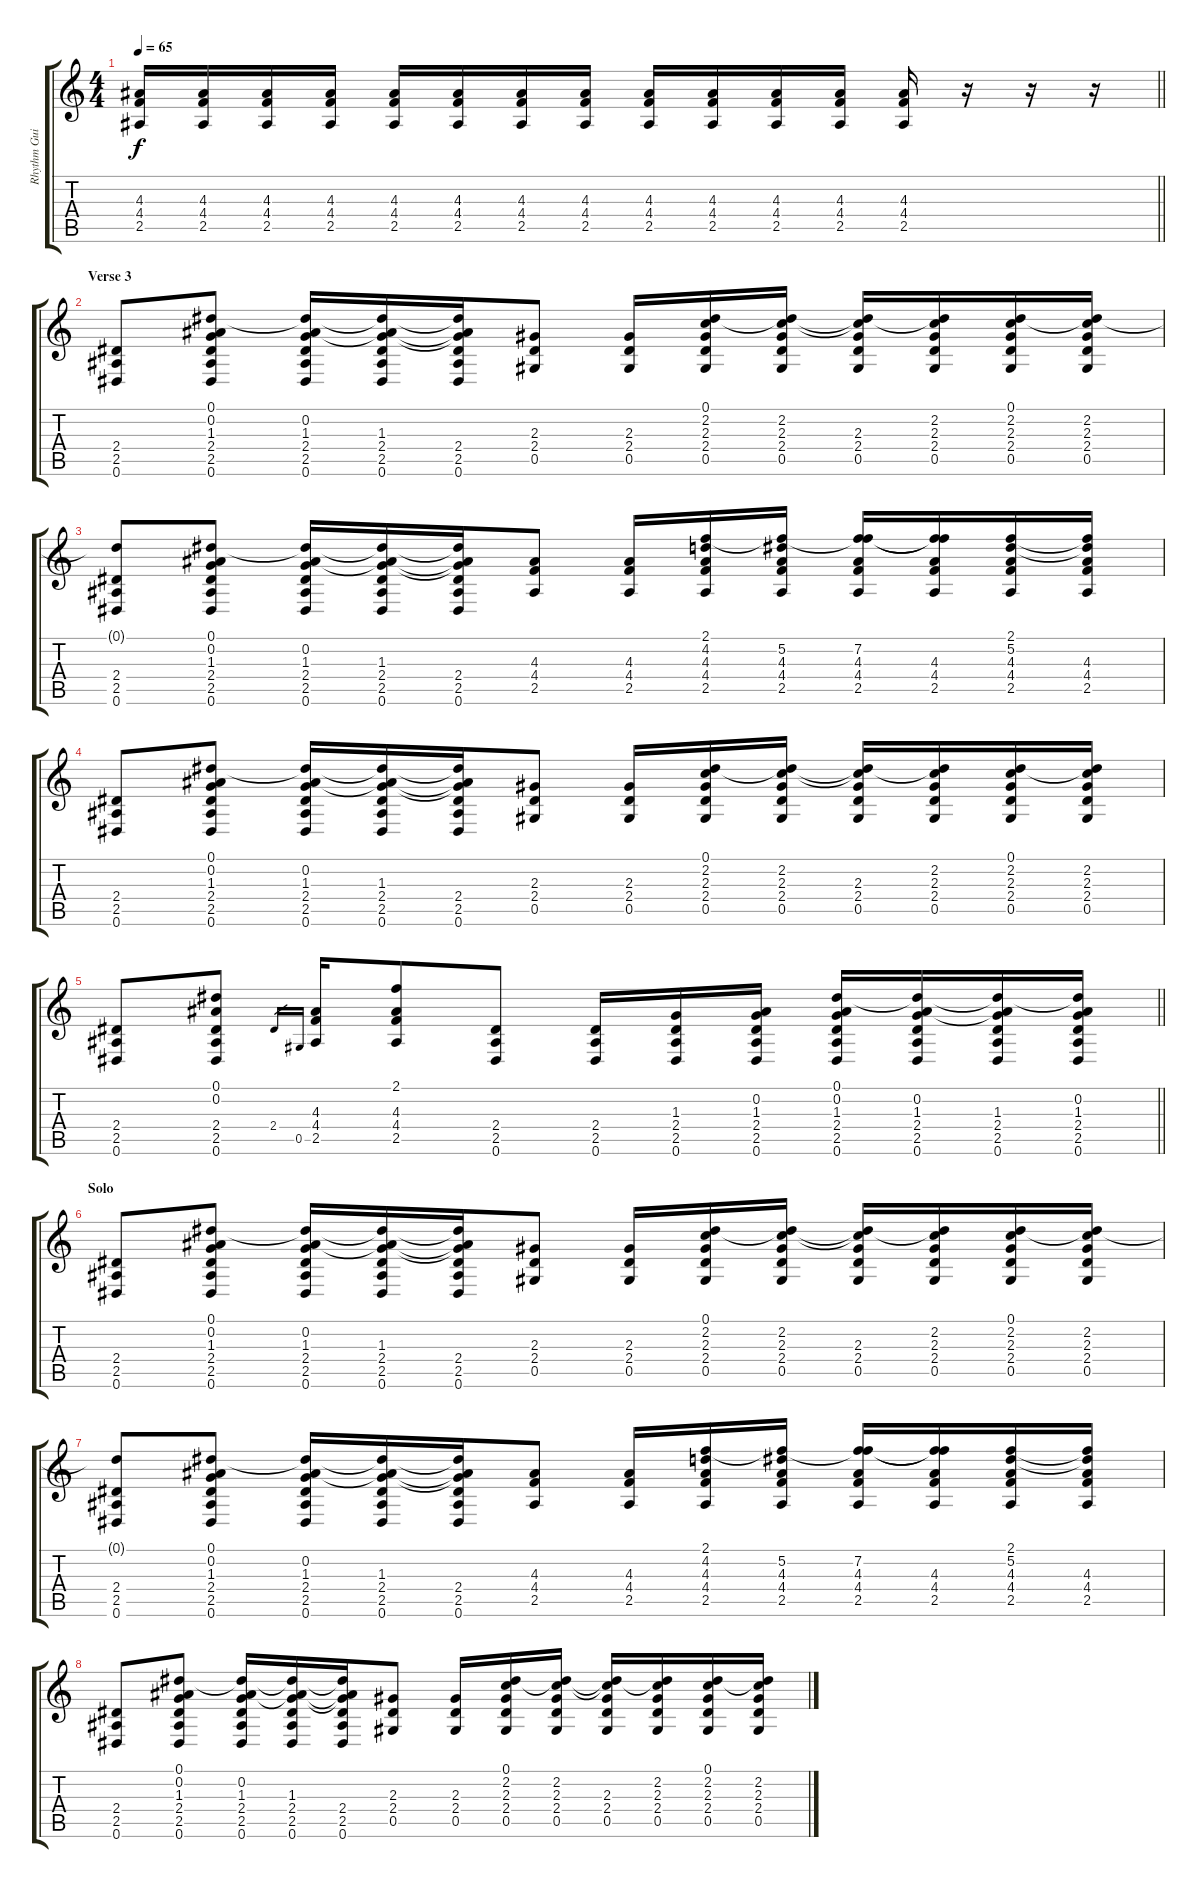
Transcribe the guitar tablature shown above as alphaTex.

\track ("Rhythm Guitar #1" "Rhythm Gui") {instrument overdrivenguitar}
\staff {score tabs}
\tuning (Eb4 Bb3 Gb3 Db3 Ab2 Eb2) {hide}
\ts (4 4)
\tempo 65
\clef g2
\barLineRight lightlight
\ks c
(4.3 4.4 2.5).16{dy f} (4.3 4.4 2.5).16 (4.3 4.4 2.5).16 (4.3 4.4 2.5).16 (4.3 4.4 2.5).16 (4.3 4.4 2.5).16 (4.3 4.4 2.5).16 (4.3 4.4 2.5).16 (4.3 4.4 2.5).16 (4.3 4.4 2.5).16 (4.3 4.4 2.5).16 (4.3 4.4 2.5).16 (4.3 4.4 2.5).16 r.16 r.16 r.16 |
\section ("" "Verse 3")
(2.4 2.5 0.6).8 (0.1 0.2 1.3 2.4 2.5 0.6).8 (0.1{t} 0.2 1.3 2.4 2.5 0.6).16 (0.1{t} 0.2{t} 1.3 2.4 2.5 0.6).16 (0.1{t} 0.2{t} 1.3{t} 2.4 2.5 0.6).16 (2.3 2.4 0.5).8 (2.3 2.4 0.5).16 (0.1 2.2 2.3 2.4 0.5).16 (0.1{t} 2.2 2.3 2.4 0.5).16 (0.1{t} 2.2{t} 2.3 2.4 0.5).16 (0.1{t} 2.2 2.3 2.4 0.5).16 (0.1 2.2 2.3 2.4 0.5).16 (0.1{t} 2.2 2.3 2.4 0.5).16 |
(0.1{t} 2.4 2.5 0.6).8 (0.1 0.2 1.3 2.4 2.5 0.6).8 (0.1{t} 0.2 1.3 2.4 2.5 0.6).16 (0.1{t} 0.2{t} 1.3 2.4 2.5 0.6).16 (0.1{t} 0.2{t} 1.3{t} 2.4 2.5 0.6).16 (4.3 4.4 2.5).8 (4.3 4.4 2.5).16 (2.1 4.2 4.3 4.4 2.5).16 (2.1{t} 5.2 4.3 4.4 2.5).16 (2.1{t} 7.2 4.3 4.4 2.5).16 (2.1{t} 7.2{t} 4.3 4.4 2.5).16 (2.1 5.2 4.3 4.4 2.5).16 (2.1{t} 5.2{t} 4.3 4.4 2.5).16 |
(2.4 2.5 0.6).8 (0.1 0.2 1.3 2.4 2.5 0.6).8 (0.1{t} 0.2 1.3 2.4 2.5 0.6).16 (0.1{t} 0.2{t} 1.3 2.4 2.5 0.6).16 (0.1{t} 0.2{t} 1.3{t} 2.4 2.5 0.6).16 (2.3 2.4 0.5).8 (2.3 2.4 0.5).16 (0.1 2.2 2.3 2.4 0.5).16 (0.1{t} 2.2 2.3 2.4 0.5).16 (0.1{t} 2.2{t} 2.3 2.4 0.5).16 (0.1{t} 2.2 2.3 2.4 0.5).16 (0.1 2.2 2.3 2.4 0.5).16 (0.1{t} 2.2 2.3 2.4 0.5).16 |
\barLineRight lightlight
(2.4 2.5 0.6).8 (0.1 0.2 2.4 2.5 0.6).8 2.4.16{gr} 0.5.16{gr} (4.3 4.4 2.5).16 (2.1 4.3 4.4 2.5).8 (2.4 2.5 0.6).8 (2.4 2.5 0.6).16 (1.3 2.4 2.5 0.6).16 (0.2 1.3 2.4 2.5 0.6).16 (0.1 0.2 1.3 2.4 2.5 0.6).16 (0.1{t} 0.2 1.3 2.4 2.5 0.6).16 (0.1{t} 0.2{t} 1.3 2.4 2.5 0.6).16 (0.1{t} 0.2 1.3 2.4 2.5 0.6).16 |
\section ("" "Solo")
(2.4 2.5 0.6).8 (0.1 0.2 1.3 2.4 2.5 0.6).8 (0.1{t} 0.2 1.3 2.4 2.5 0.6).16 (0.1{t} 0.2{t} 1.3 2.4 2.5 0.6).16 (0.1{t} 0.2{t} 1.3{t} 2.4 2.5 0.6).16 (2.3 2.4 0.5).8 (2.3 2.4 0.5).16 (0.1 2.2 2.3 2.4 0.5).16 (0.1{t} 2.2 2.3 2.4 0.5).16 (0.1{t} 2.2{t} 2.3 2.4 0.5).16 (0.1{t} 2.2 2.3 2.4 0.5).16 (0.1 2.2 2.3 2.4 0.5).16 (0.1{t} 2.2 2.3 2.4 0.5).16 |
(0.1{t} 2.4 2.5 0.6).8 (0.1 0.2 1.3 2.4 2.5 0.6).8 (0.1{t} 0.2 1.3 2.4 2.5 0.6).16 (0.1{t} 0.2{t} 1.3 2.4 2.5 0.6).16 (0.1{t} 0.2{t} 1.3{t} 2.4 2.5 0.6).16 (4.3 4.4 2.5).8 (4.3 4.4 2.5).16 (2.1 4.2 4.3 4.4 2.5).16 (2.1{t} 5.2 4.3 4.4 2.5).16 (2.1{t} 7.2 4.3 4.4 2.5).16 (2.1{t} 7.2{t} 4.3 4.4 2.5).16 (2.1 5.2 4.3 4.4 2.5).16 (2.1{t} 5.2{t} 4.3 4.4 2.5).16 |
(2.4 2.5 0.6).8 (0.1 0.2 1.3 2.4 2.5 0.6).8 (0.1{t} 0.2 1.3 2.4 2.5 0.6).16 (0.1{t} 0.2{t} 1.3 2.4 2.5 0.6).16 (0.1{t} 0.2{t} 1.3{t} 2.4 2.5 0.6).16 (2.3 2.4 0.5).8 (2.3 2.4 0.5).16 (0.1 2.2 2.3 2.4 0.5).16 (0.1{t} 2.2 2.3 2.4 0.5).16 (0.1{t} 2.2{t} 2.3 2.4 0.5).16 (0.1{t} 2.2 2.3 2.4 0.5).16 (0.1 2.2 2.3 2.4 0.5).16 (0.1{t} 2.2 2.3 2.4 0.5).16
